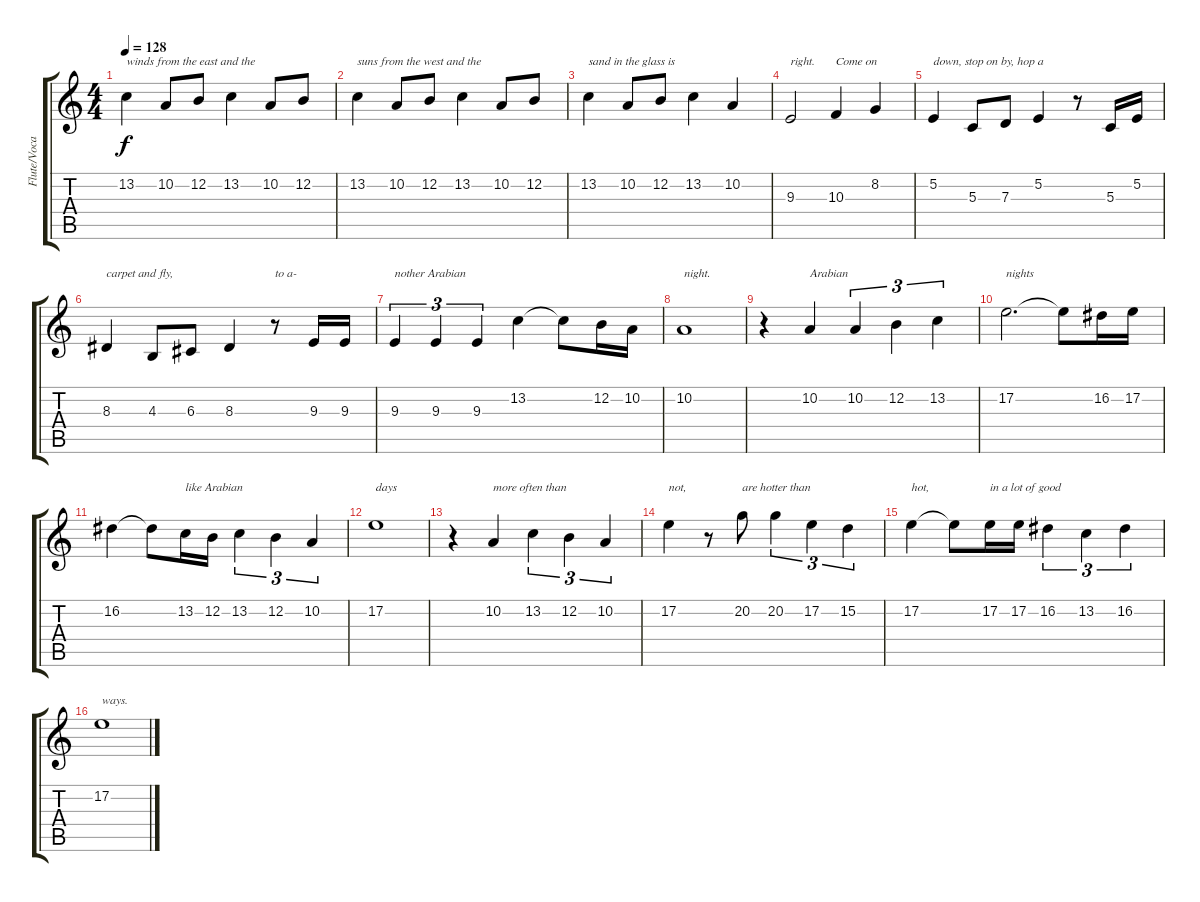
\track ("Flute/Vocal" "Flute/Voca") {instrument flute}
\staff {score tabs}
\tuning (E4 B3 G3 D3 A2 E2) {hide}
\ts (4 4)
\tempo 128
\clef g2
\ks c
13.2.4{txt "winds from the east and the" dy f} 10.2.8 12.2.8 13.2.4 10.2.8 12.2.8 |
13.2.4{txt "suns from the west and the"} 10.2.8 12.2.8 13.2.4 10.2.8 12.2.8 |
13.2.4{txt "sand in the glass is"} 10.2.8 12.2.8 13.2.4 10.2.4 |
9.3.2{txt "right."} 10.3.4{txt "Come on"} 8.2.4 |
5.2.4{txt "down, stop on by, hop a"} 5.3.8 7.3.8 5.2.4 r.8 5.3.16 5.2.16 |
8.3.4{txt "carpet and fly,"} 4.3.8 6.3.8 8.3.4 r.8{txt "to a-"} 9.3.16 9.3.16 |
9.3.4{tu (3 2) txt "nother Arabian "} 9.3.4{tu (3 2)} 9.3.4{tu (3 2)} 13.2.4 13.2{t}.8 12.2.16 10.2.16 |
10.2.1{txt "night."} |
r.4 10.2.4{txt "Arabian "} 10.2.4{tu (3 2)} 12.2.4{tu (3 2)} 13.2.4{tu (3 2)} |
17.2.2{d txt "nights"} 17.2{t}.8 16.2.16 17.2.16 |
16.2.4 16.2{t}.8 13.2.16{txt "like Arabian"} 12.2.16 13.2.4{tu (3 2)} 12.2.4{tu (3 2)} 10.2.4{tu (3 2)} |
17.2.1{txt "days"} |
r.4 10.2.4{txt "more often than"} 13.2.4{tu (3 2)} 12.2.4{tu (3 2)} 10.2.4{tu (3 2)} |
17.2.4{txt "not,"} r.8 20.2.8{txt "are hotter than"} 20.2.4{tu (3 2)} 17.2.4{tu (3 2)} 15.2.4{tu (3 2)} |
17.2.4{txt "hot,"} 17.2{t}.8 17.2.16{txt "in a lot of good"} 17.2.16 16.2.4{tu (3 2)} 13.2.4{tu (3 2)} 16.2.4{tu (3 2)} |
17.2.1{txt "ways."}
